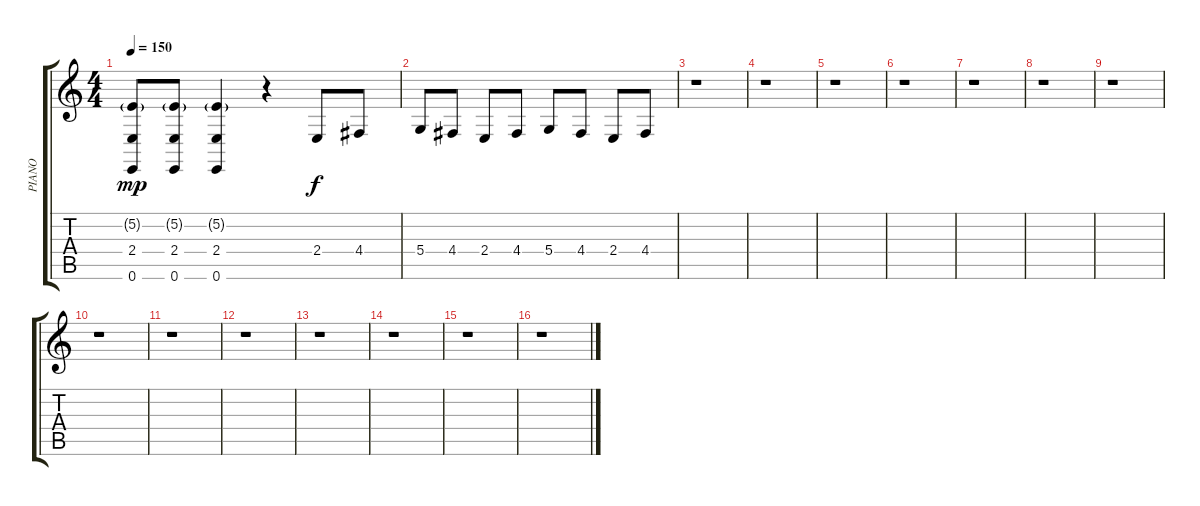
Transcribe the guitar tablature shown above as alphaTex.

\track ("PIANO" "PIANO") {instrument acousticgrandpiano}
\staff {score tabs}
\tuning (E4 B3 G3 D3 A2 E2) {hide}
\ts (4 4)
\tempo 150
\clef g2
\ks c
(5.2{g} 2.4 0.6).8{dy mp} (5.2{g} 2.4 0.6).8 (5.2{g} 2.4 0.6).4 r.4 2.4.8{dy f} 4.4.8 |
5.4.8 4.4.8 2.4.8 4.4.8 5.4.8 4.4.8 2.4.8 4.4.8 |
r.1 |
r.1 |
r.1 |
r.1 |
r.1 |
r.1 |
r.1 |
r.1 |
r.1 |
r.1 |
r.1 |
r.1 |
r.1 |
r.1
